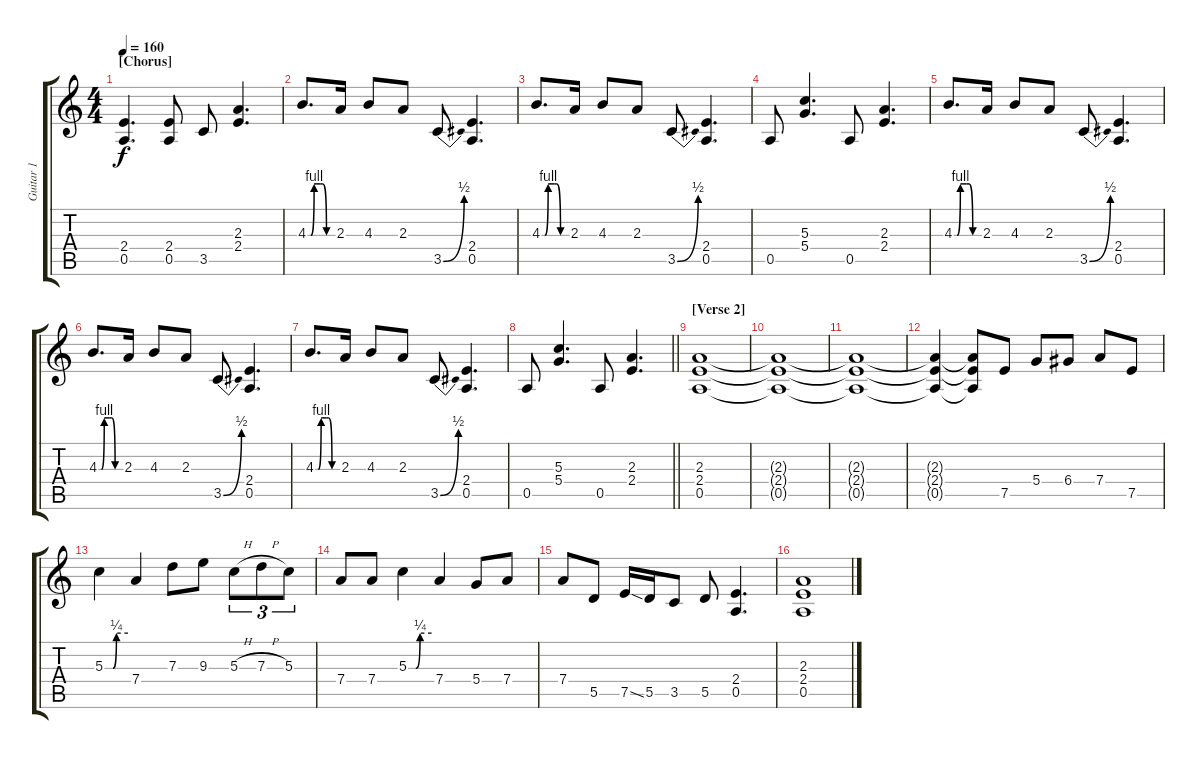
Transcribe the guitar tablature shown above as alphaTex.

\track ("Guitar 1" "Guitar 1") {instrument overdrivenguitar}
\staff {score tabs}
\tuning (E4 B3 G3 D3 A2 E2) {hide}
\ts (4 4)
\section ("" "[Chorus]")
\tempo 160
\clef g2
\ks c
(2.4 0.5).4{d dy f} (2.4 0.5).8 3.5.8 (2.3 2.4).4{d} |
4.3{be (custom 0 0 7 0 15 4 30 4 36 4 45 0 60 0)}.8{d} 2.3.16 4.3.8 2.3.8 3.5{be (bend 0 0 60 2)}.8 (2.4 0.5).4{d} |
4.3{be (custom 0 0 7 0 15 4 30 4 36 4 45 0 60 0)}.8{d} 2.3.16 4.3.8 2.3.8 3.5{be (bend 0 0 60 2)}.8 (2.4 0.5).4{d} |
0.5.8 (5.3 5.4).4{d} 0.5.8 (2.3 2.4).4{d} |
4.3{be (custom 0 0 7 0 15 4 30 4 36 4 45 0 60 0)}.8{d} 2.3.16 4.3.8 2.3.8 3.5{be (bend 0 0 60 2)}.8 (2.4 0.5).4{d} |
4.3{be (custom 0 0 7 0 15 4 30 4 36 4 45 0 60 0)}.8{d} 2.3.16 4.3.8 2.3.8 3.5{be (bend 0 0 60 2)}.8 (2.4 0.5).4{d} |
4.3{be (custom 0 0 7 0 15 4 30 4 36 4 45 0 60 0)}.8{d} 2.3.16 4.3.8 2.3.8 3.5{be (bend 0 0 60 2)}.8 (2.4 0.5).4{d} |
\barLineRight lightlight
0.5.8 (5.3 5.4).4{d} 0.5.8 (2.3 2.4).4{d} |
\section ("" "[Verse 2]")
(2.3 2.4 0.5).1 |
(2.3{t} 2.4{t} 0.5{t}).1 |
(2.3{t} 2.4{t} 0.5{t}).1 |
(2.3{t} 2.4{t} 0.5{t}).4 (2.3{t} 2.4{t} 0.5{t}).8 7.5.8{volume 15 instrument overdrivenguitar} 5.4.8 6.4.8 7.4.8 7.5.8 |
5.3{be (custom 0 0 10 0 21 0 30 1 60 1)}.4 7.4.4 7.3.8 9.3.8 5.3{h}.8{tu (3 2)} 7.3{h}.8{tu (3 2)} 5.3.8{tu (3 2)} |
7.4.8 7.4.8 5.3{be (custom 0 0 19 0 30 1 60 1)}.4 7.4.4 5.4.8 7.4.8 |
7.4.8 5.5.8 7.5{ss}.16 5.5.16 3.5.8 5.5.8 (2.4 0.5).4{d} |
(2.3 2.4 0.5).1
